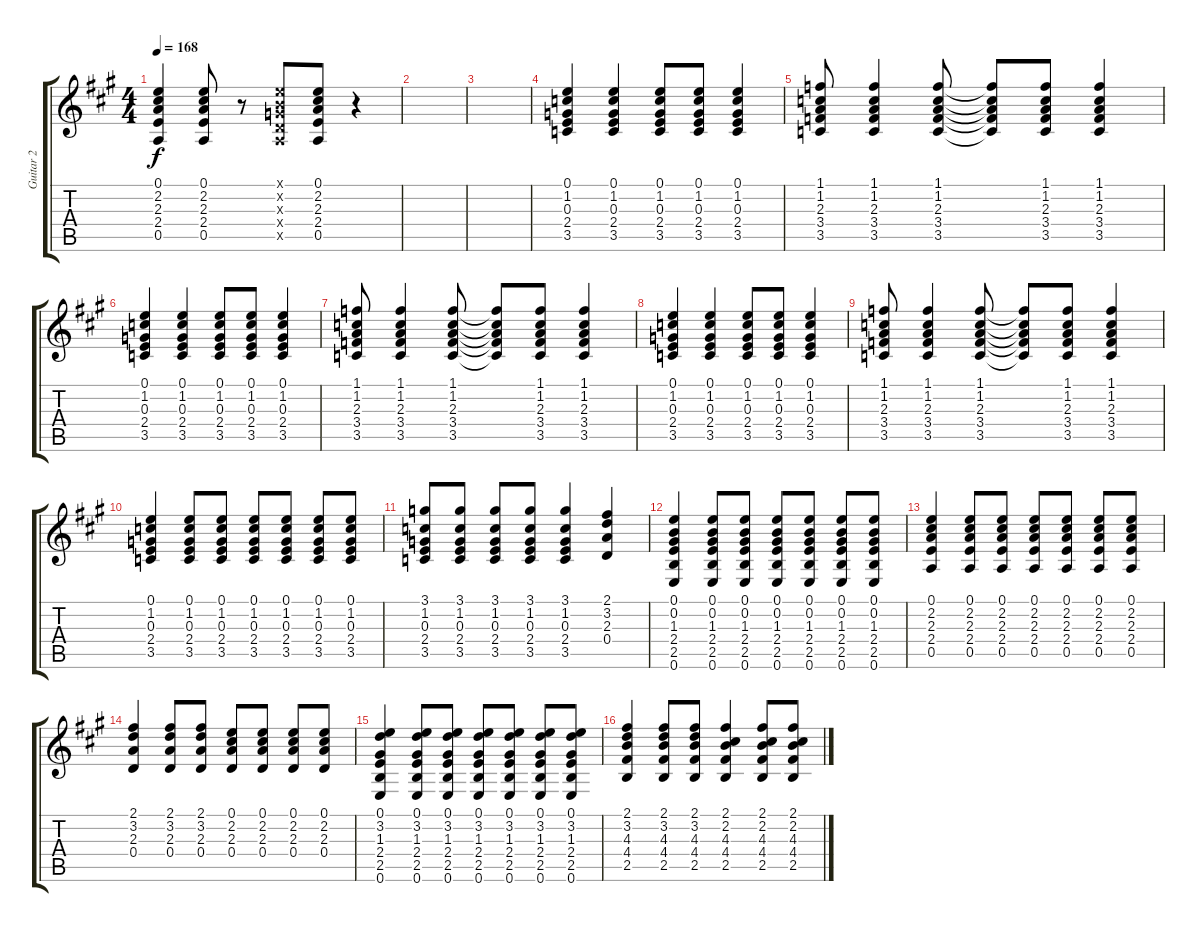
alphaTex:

\track ("Guitar 2" "Guitar 2") {instrument electricguitarclean}
\staff {score tabs}
\tuning (E4 B3 G3 D3 A2 E2) {hide}
\ts (4 4)
\tempo 168
\clef g2
\ks a
(0.1 2.2 2.3 2.4 0.5).4{dy f} (0.1 2.2 2.3 2.4 0.5).8 r.8 (0.1{x} 0.2{x} 0.3{x} 0.4{x} 0.5{x}).8 (0.1 2.2 2.3 2.4 0.5).8 r.4 |
|
|
(0.1 1.2 0.3 2.4 3.5).4 (0.1 1.2 0.3 2.4 3.5).4 (0.1 1.2 0.3 2.4 3.5).8 (0.1 1.2 0.3 2.4 3.5).8 (0.1 1.2 0.3 2.4 3.5).4 |
(1.1 1.2 2.3 3.4 3.5).8 (1.1 1.2 2.3 3.4 3.5).4 (1.1 1.2 2.3 3.4 3.5).8 (1.1{t} 1.2{t} 2.3{t} 3.4{t} 3.5{t}).8 (1.1 1.2 2.3 3.4 3.5).8 (1.1 1.2 2.3 3.4 3.5).4 |
(0.1 1.2 0.3 2.4 3.5).4 (0.1 1.2 0.3 2.4 3.5).4 (0.1 1.2 0.3 2.4 3.5).8 (0.1 1.2 0.3 2.4 3.5).8 (0.1 1.2 0.3 2.4 3.5).4 |
(1.1 1.2 2.3 3.4 3.5).8 (1.1 1.2 2.3 3.4 3.5).4 (1.1 1.2 2.3 3.4 3.5).8 (1.1{t} 1.2{t} 2.3{t} 3.4{t} 3.5{t}).8 (1.1 1.2 2.3 3.4 3.5).8 (1.1 1.2 2.3 3.4 3.5).4 |
(0.1 1.2 0.3 2.4 3.5).4 (0.1 1.2 0.3 2.4 3.5).4 (0.1 1.2 0.3 2.4 3.5).8 (0.1 1.2 0.3 2.4 3.5).8 (0.1 1.2 0.3 2.4 3.5).4 |
(1.1 1.2 2.3 3.4 3.5).8 (1.1 1.2 2.3 3.4 3.5).4 (1.1 1.2 2.3 3.4 3.5).8 (1.1{t} 1.2{t} 2.3{t} 3.4{t} 3.5{t}).8 (1.1 1.2 2.3 3.4 3.5).8 (1.1 1.2 2.3 3.4 3.5).4 |
(0.1 1.2 0.3 2.4 3.5).4 (0.1 1.2 0.3 2.4 3.5).8 (0.1 1.2 0.3 2.4 3.5).8 (0.1 1.2 0.3 2.4 3.5).8 (0.1 1.2 0.3 2.4 3.5).8 (0.1 1.2 0.3 2.4 3.5).8 (0.1 1.2 0.3 2.4 3.5).8 |
(3.1 1.2 0.3 2.4 3.5).8 (3.1 1.2 0.3 2.4 3.5).8 (3.1 1.2 0.3 2.4 3.5).8 (3.1 1.2 0.3 2.4 3.5).8 (3.1 1.2 0.3 2.4 3.5).4 (2.1 3.2 2.3 0.4).4 |
(0.1 0.2 1.3 2.4 2.5 0.6).4 (0.1 0.2 1.3 2.4 2.5 0.6).8 (0.1 0.2 1.3 2.4 2.5 0.6).8 (0.1 0.2 1.3 2.4 2.5 0.6).8 (0.1 0.2 1.3 2.4 2.5 0.6).8 (0.1 0.2 1.3 2.4 2.5 0.6).8 (0.1 0.2 1.3 2.4 2.5 0.6).8 |
(0.1 2.2 2.3 2.4 0.5).4 (0.1 2.2 2.3 2.4 0.5).8 (0.1 2.2 2.3 2.4 0.5).8 (0.1 2.2 2.3 2.4 0.5).8 (0.1 2.2 2.3 2.4 0.5).8 (0.1 2.2 2.3 2.4 0.5).8 (0.1 2.2 2.3 2.4 0.5).8 |
(2.1 3.2 2.3 0.4).4 (2.1 3.2 2.3 0.4).8 (2.1 3.2 2.3 0.4).8 (0.1 2.2 2.3 0.4).8 (0.1 2.2 2.3 0.4).8 (0.1 2.2 2.3 0.4).8 (0.1 2.2 2.3 0.4).8 |
(0.1 3.2 1.3 2.4 2.5 0.6).4 (0.1 3.2 1.3 2.4 2.5 0.6).8 (0.1 3.2 1.3 2.4 2.5 0.6).8 (0.1 3.2 1.3 2.4 2.5 0.6).8 (0.1 3.2 1.3 2.4 2.5 0.6).8 (0.1 3.2 1.3 2.4 2.5 0.6).8 (0.1 3.2 1.3 2.4 2.5 0.6).8 |
(2.1 3.2 4.3 4.4 2.5).4 (2.1 3.2 4.3 4.4 2.5).8 (2.1 3.2 4.3 4.4 2.5).8 (2.1 2.2 4.3 4.4 2.5).4 (2.1 2.2 4.3 4.4 2.5).8 (2.1 2.2 4.3 4.4 2.5).8
